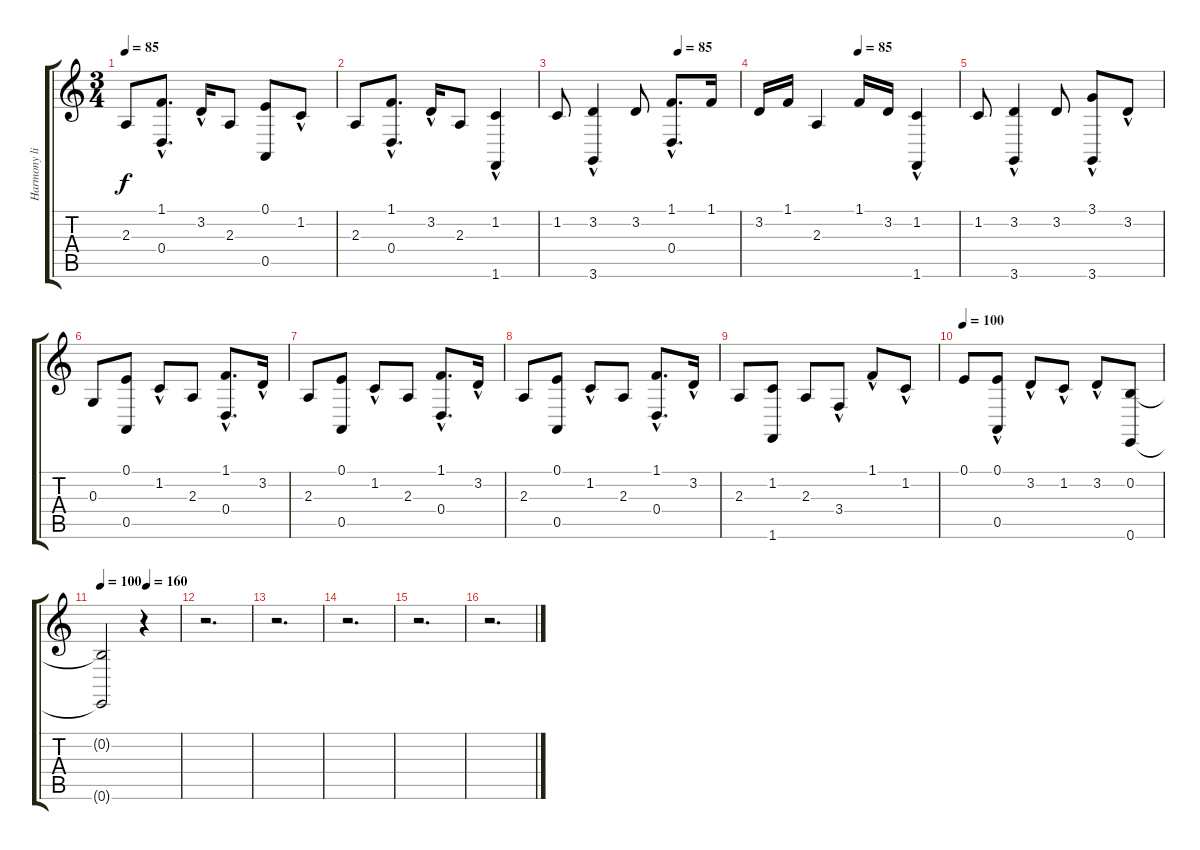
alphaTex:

\track ("Harmony line" "Harmony li") {instrument synthstrings1}
\staff {score tabs}
\tuning (E4 B3 G3 D3 A2 E2) {hide}
\ts (3 4)
\tempo 85
\clef g2
\ks c
2.3.8{dy f} (1.1{hac} 0.4).8{d} 3.2{hac}.16 2.3.8 (0.1 0.5).8 1.2{hac}.8 |
2.3.8 (1.1{hac} 0.4).8{d} 3.2{hac}.16 2.3.8 (1.2 1.6{hac}).4 |
\tempo (85 0.6666666666666666)
1.2.8 (3.2 3.6{hac}).4 3.2.8 (1.1{hac} 0.4).8{d} 1.1.16 |
\tempo (85 0.5)
3.2.16 1.1.16 2.3.4 1.1.16 3.2.16 (1.2 1.6{hac}).4 |
1.2.8 (3.2 3.6{hac}).4 3.2.8 (3.1 3.6{hac}).8 3.2{hac}.8 |
0.3.8 (0.1 0.5).8 1.2{hac}.8 2.3.8 (1.1{hac} 0.4).8{d} 3.2{hac}.16 |
2.3.8 (0.1 0.5).8 1.2{hac}.8 2.3.8 (1.1{hac} 0.4).8{d} 3.2{hac}.16 |
2.3.8 (0.1 0.5).8 1.2{hac}.8 2.3.8 (1.1{hac} 0.4).8{d} 3.2{hac}.16 |
2.3.8 (1.2 1.6).8 2.3.8 3.4{hac}.8 1.1{hac}.8 1.2{hac}.8 |
\tempo 100
0.1.8 (0.1{hac} 0.5{hac}).8 3.2{hac}.8 1.2{hac}.8 3.2{hac}.8 (0.2 0.6).8 |
\tempo 100
\tempo (160 0.5833333333333334)
(0.2{t} 0.6{t}).2 r.4 |
r.2{d} |
r.2{d} |
r.2{d} |
r.2{d} |
r.2{d}
